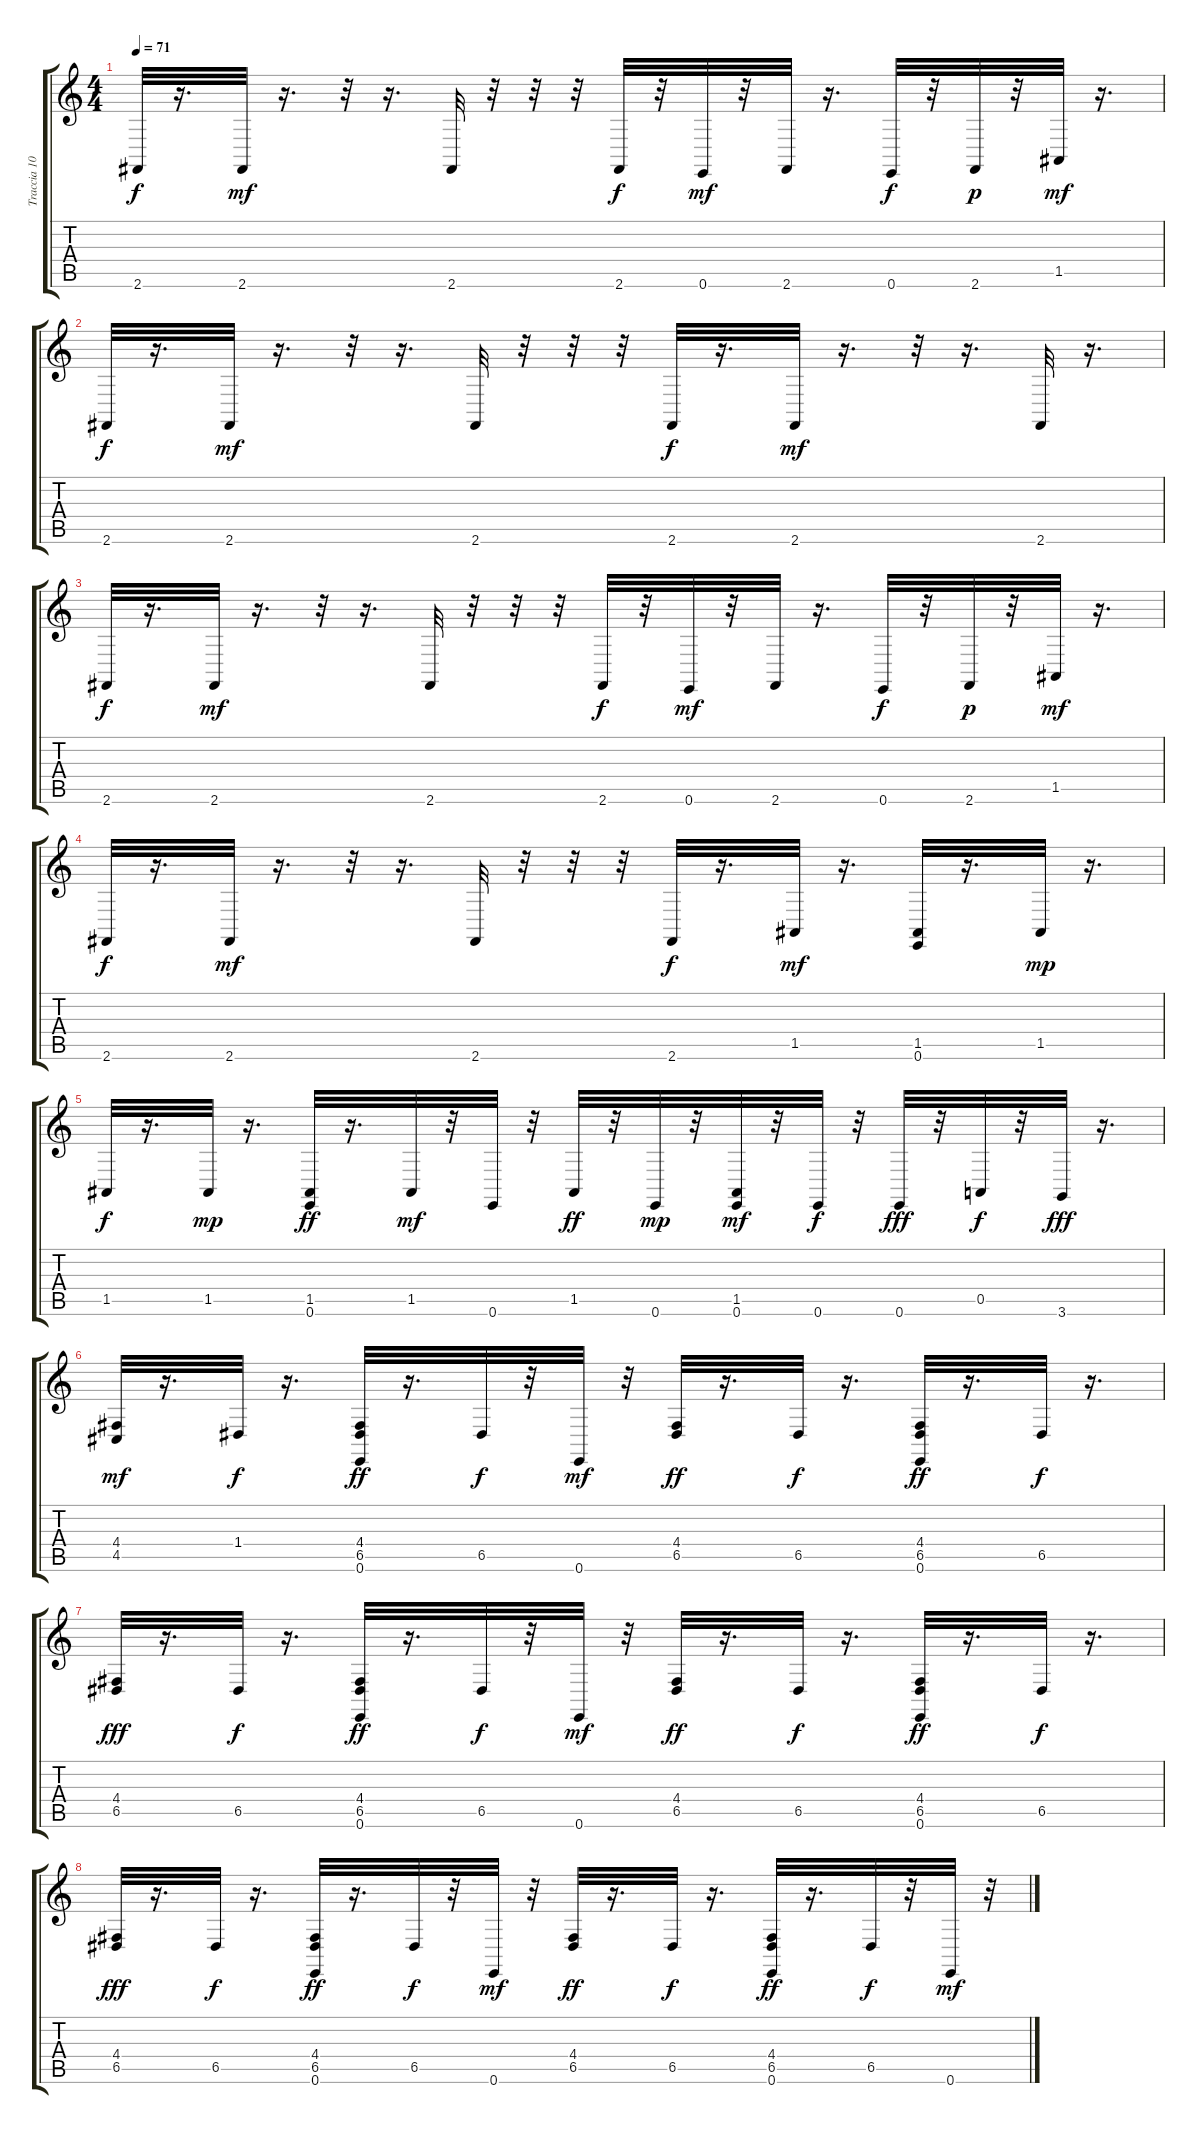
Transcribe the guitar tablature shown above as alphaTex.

\track ("Traccia 10" "Traccia 10") {instrument acousticgrandpiano}
\staff {score tabs}
\tuning (E4 B3 G3 D3 A2 E2) {hide}
\ts (4 4)
\tempo 71
\clef g2
\ks c
2.6.32{dy f} r.16{d} 2.6.32{dy mf} r.16{d} r.32 r.16{d} 2.6.32 r.32 r.32 r.32 2.6.32{dy f} r.32 0.6.32{dy mf} r.32 2.6.32 r.16{d} 0.6.32{dy f} r.32 2.6.32{dy p} r.32 1.5.32{dy mf} r.16{d} |
2.6.32{dy f} r.16{d} 2.6.32{dy mf} r.16{d} r.32 r.16{d} 2.6.32 r.32 r.32 r.32 2.6.32{dy f} r.16{d} 2.6.32{dy mf} r.16{d} r.32 r.16{d} 2.6.32 r.16{d} |
2.6.32{dy f} r.16{d} 2.6.32{dy mf} r.16{d} r.32 r.16{d} 2.6.32 r.32 r.32 r.32 2.6.32{dy f} r.32 0.6.32{dy mf} r.32 2.6.32 r.16{d} 0.6.32{dy f} r.32 2.6.32{dy p} r.32 1.5.32{dy mf} r.16{d} |
2.6.32{dy f} r.16{d} 2.6.32{dy mf} r.16{d} r.32 r.16{d} 2.6.32 r.32 r.32 r.32 2.6.32{dy f} r.16{d} 1.5.32{dy mf} r.16{d} (1.5 0.6).32 r.16{d} 1.5.32{dy mp} r.16{d} |
1.5.32{dy f} r.16{d} 1.5.32{dy mp} r.16{d} (1.5 0.6).32{dy ff} r.16{d} 1.5.32{dy mf} r.32 0.6.32 r.32 1.5.32{dy ff} r.32 0.6.32{dy mp} r.32 (1.5 0.6).32{dy mf} r.32 0.6.32{dy f} r.32 0.6.32{dy fff} r.32 0.5.32{dy f} r.32 3.6.32{dy fff} r.16{d} |
(4.4 4.5).32{dy mf} r.16{d} 1.4.32{dy f} r.16{d} (4.4 6.5 0.6).32{dy ff} r.16{d} 6.5.32{dy f} r.32 0.6.32{dy mf} r.32 (4.4 6.5).32{dy ff} r.16{d} 6.5.32{dy f} r.16{d} (4.4 6.5 0.6).32{dy ff} r.16{d} 6.5.32{dy f} r.16{d} |
(4.4 6.5).32{dy fff} r.16{d} 6.5.32{dy f} r.16{d} (4.4 6.5 0.6).32{dy ff} r.16{d} 6.5.32{dy f} r.32 0.6.32{dy mf} r.32 (4.4 6.5).32{dy ff} r.16{d} 6.5.32{dy f} r.16{d} (4.4 6.5 0.6).32{dy ff} r.16{d} 6.5.32{dy f} r.16{d} |
(4.4 6.5).32{dy fff} r.16{d} 6.5.32{dy f} r.16{d} (4.4 6.5 0.6).32{dy ff} r.16{d} 6.5.32{dy f} r.32 0.6.32{dy mf} r.32 (4.4 6.5).32{dy ff} r.16{d} 6.5.32{dy f} r.16{d} (4.4 6.5 0.6).32{dy ff} r.16{d} 6.5.32{dy f} r.32 0.6.32{dy mf} r.32
